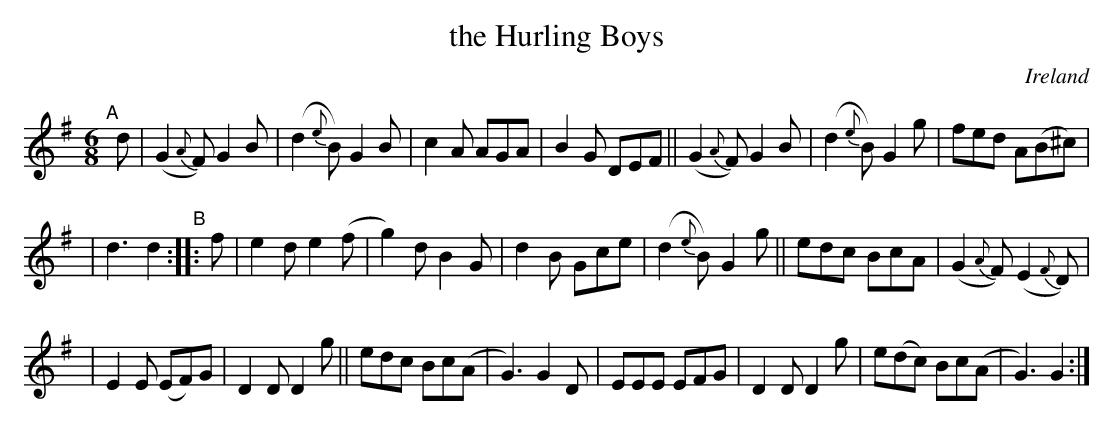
X:1
T: the Hurling Boys
O: Ireland
M: 6/8
L: 1/8
K: G
"^A"[|] d | (G2{A}F) G2B | (d2{e}B) G2B | c2A AGA | B2G DEF || (G2{A}F) G2B | (d2{e}B) G2g | fed A(B^c) |
| d3d2 "^B":: f | e2d e2(f | g2)d B2G | d2B Gce | (d2{e}B) G2g || edc BcA | (G2{A}F) (E2{F}D) |
| E2E (EF)G | D2D D2g || edc Bc(A | G3)G2D | EEE EFG | D2D D2g | e(dc) Bc(A | G3) G2 :|
